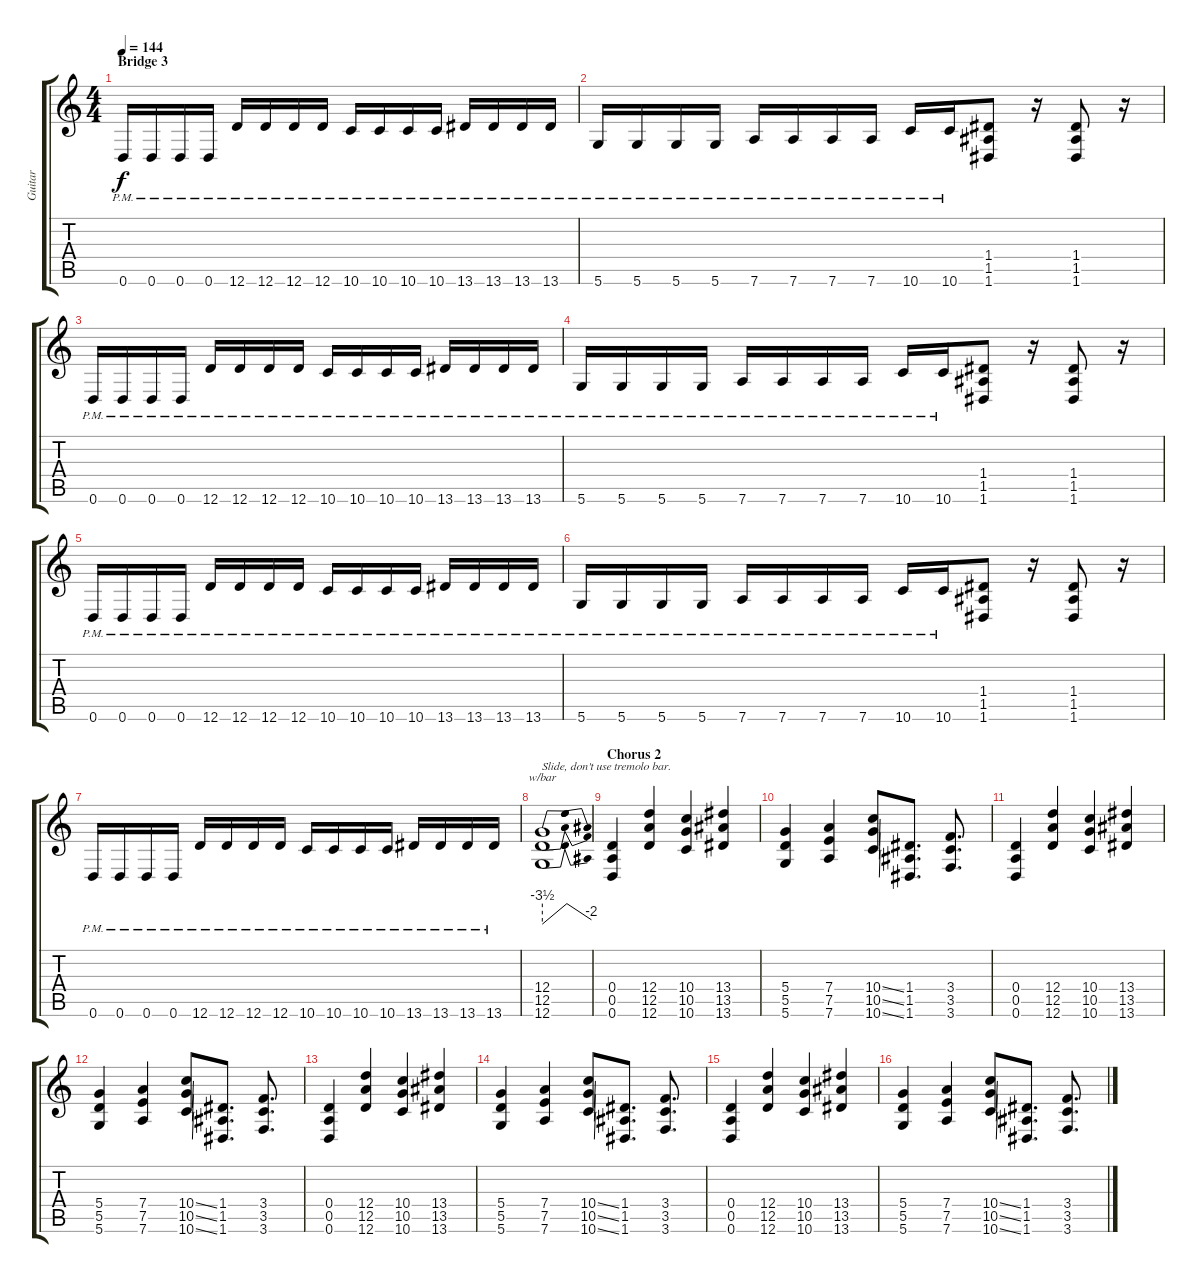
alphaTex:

\track ("Guitar" "Guitar") {instrument distortionguitar}
\staff {score tabs}
\tuning (E4 B3 G3 D3 A2 D2) {hide}
\ts (4 4)
\section ("" "Bridge 3")
\tempo 144
\clef g2
\ks c
0.6{pm}.16{dy f} 0.6{pm}.16 0.6{pm}.16 0.6{pm}.16 12.6{pm}.16 12.6{pm}.16 12.6{pm}.16 12.6{pm}.16 10.6{pm}.16 10.6{pm}.16 10.6{pm}.16 10.6{pm}.16 13.6{pm}.16 13.6{pm}.16 13.6{pm}.16 13.6{pm}.16 |
5.6{pm}.16 5.6{pm}.16 5.6{pm}.16 5.6{pm}.16 7.6{pm}.16 7.6{pm}.16 7.6{pm}.16 7.6{pm}.16 10.6{pm}.16 10.6{pm}.16 (1.4 1.5 1.6).8 r.16 (1.4 1.5 1.6).8 r.16 |
0.6{pm}.16 0.6{pm}.16 0.6{pm}.16 0.6{pm}.16 12.6{pm}.16 12.6{pm}.16 12.6{pm}.16 12.6{pm}.16 10.6{pm}.16 10.6{pm}.16 10.6{pm}.16 10.6{pm}.16 13.6{pm}.16 13.6{pm}.16 13.6{pm}.16 13.6{pm}.16 |
5.6{pm}.16 5.6{pm}.16 5.6{pm}.16 5.6{pm}.16 7.6{pm}.16 7.6{pm}.16 7.6{pm}.16 7.6{pm}.16 10.6{pm}.16 10.6{pm}.16 (1.4 1.5 1.6).8 r.16 (1.4 1.5 1.6).8 r.16 |
0.6{pm}.16 0.6{pm}.16 0.6{pm}.16 0.6{pm}.16 12.6{pm}.16 12.6{pm}.16 12.6{pm}.16 12.6{pm}.16 10.6{pm}.16 10.6{pm}.16 10.6{pm}.16 10.6{pm}.16 13.6{pm}.16 13.6{pm}.16 13.6{pm}.16 13.6{pm}.16 |
5.6{pm}.16 5.6{pm}.16 5.6{pm}.16 5.6{pm}.16 7.6{pm}.16 7.6{pm}.16 7.6{pm}.16 7.6{pm}.16 10.6{pm}.16 10.6{pm}.16 (1.4 1.5 1.6).8 r.16 (1.4 1.5 1.6).8 r.16 |
0.6{pm}.16 0.6{pm}.16 0.6{pm}.16 0.6{pm}.16 12.6{pm}.16 12.6{pm}.16 12.6{pm}.16 12.6{pm}.16 10.6{pm}.16 10.6{pm}.16 10.6{pm}.16 10.6{pm}.16 13.6{pm}.16 13.6{pm}.16 13.6{pm}.16 13.6{pm}.16 |
(12.4 12.5 12.6).1{tbe (dip default 0 -14 5 0 50 0 60 -8) txt "Slide, don't use tremolo bar."} |
\section ("" "Chorus 2")
(0.4 0.5 0.6).4 (12.4 12.5 12.6).4 (10.4 10.5 10.6).4 (13.4 13.5 13.6).4 |
(5.4 5.5 5.6).4 (7.4 7.5 7.6).4 (10.4{ss} 10.5{ss} 10.6{ss}).8 (1.4 1.5 1.6).8{d} (3.4 3.5 3.6).8{d} |
(0.4 0.5 0.6).4 (12.4 12.5 12.6).4 (10.4 10.5 10.6).4 (13.4 13.5 13.6).4 |
(5.4 5.5 5.6).4 (7.4 7.5 7.6).4 (10.4{ss} 10.5{ss} 10.6{ss}).8 (1.4 1.5 1.6).8{d} (3.4 3.5 3.6).8{d} |
(0.4 0.5 0.6).4 (12.4 12.5 12.6).4 (10.4 10.5 10.6).4 (13.4 13.5 13.6).4 |
(5.4 5.5 5.6).4 (7.4 7.5 7.6).4 (10.4{ss} 10.5{ss} 10.6{ss}).8 (1.4 1.5 1.6).8{d} (3.4 3.5 3.6).8{d} |
(0.4 0.5 0.6).4 (12.4 12.5 12.6).4 (10.4 10.5 10.6).4 (13.4 13.5 13.6).4 |
(5.4 5.5 5.6).4 (7.4 7.5 7.6).4 (10.4{ss} 10.5{ss} 10.6{ss}).8 (1.4 1.5 1.6).8{d} (3.4 3.5 3.6).8{d}
